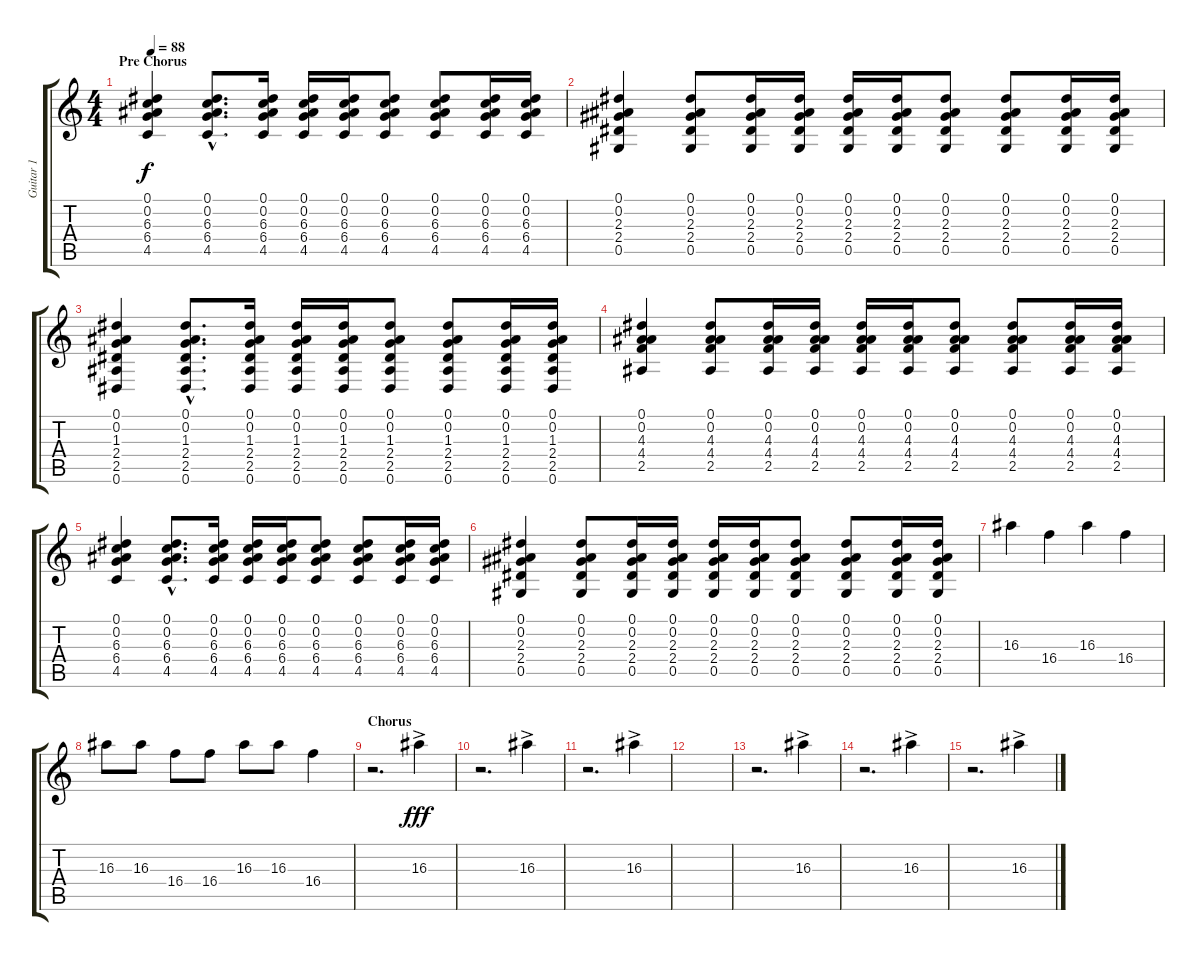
\track ("Guitar 1" "Guitar 1") {instrument electricguitarclean}
\staff {score tabs}
\tuning (Eb4 Bb3 Gb3 Db3 Ab2 Eb2) {hide}
\ts (4 4)
\section ("" "Pre Chorus")
\tempo 88
\clef g2
\ks c
(0.1 0.2 6.3 6.4 4.5).4{dy f instrument acousticguitarsteel} (0.1{hac} 0.2{hac} 6.3{hac} 6.4{hac} 4.5{hac}).8{d} (0.1 0.2 6.3 6.4 4.5).16 (0.1 0.2 6.3 6.4 4.5).16 (0.1 0.2 6.3 6.4 4.5).16 (0.1 0.2 6.3 6.4 4.5).8 (0.1 0.2 6.3 6.4 4.5).8 (0.1 0.2 6.3 6.4 4.5).16 (0.1 0.2 6.3 6.4 4.5).16 |
(0.1 0.2 2.3 2.4 0.5).4 (0.1 0.2 2.3 2.4 0.5).8 (0.1 0.2 2.3 2.4 0.5).16 (0.1 0.2 2.3 2.4 0.5).16 (0.1 0.2 2.3 2.4 0.5).16 (0.1 0.2 2.3 2.4 0.5).16 (0.1 0.2 2.3 2.4 0.5).8 (0.1 0.2 2.3 2.4 0.5).8 (0.1 0.2 2.3 2.4 0.5).16 (0.1 0.2 2.3 2.4 0.5).16 |
(0.1 0.2 1.3 2.4 2.5 0.6).4 (0.1{hac} 0.2{hac} 1.3{hac} 2.4{hac} 2.5{hac} 0.6{hac}).8{d} (0.1 0.2 1.3 2.4 2.5 0.6).16 (0.1 0.2 1.3 2.4 2.5 0.6).16 (0.1 0.2 1.3 2.4 2.5 0.6).16 (0.1 0.2 1.3 2.4 2.5 0.6).8 (0.1 0.2 1.3 2.4 2.5 0.6).8 (0.1 0.2 1.3 2.4 2.5 0.6).16 (0.1 0.2 1.3 2.4 2.5 0.6).16 |
(0.1 0.2 4.3 4.4 2.5).4 (0.1 0.2 4.3 4.4 2.5).8 (0.1 0.2 4.3 4.4 2.5).16 (0.1 0.2 4.3 4.4 2.5).16 (0.1 0.2 4.3 4.4 2.5).16 (0.1 0.2 4.3 4.4 2.5).16 (0.1 0.2 4.3 4.4 2.5).8 (0.1 0.2 4.3 4.4 2.5).8 (0.1 0.2 4.3 4.4 2.5).16 (0.1 0.2 4.3 4.4 2.5).16 |
(0.1 0.2 6.3 6.4 4.5).4{instrument acousticguitarsteel} (0.1{hac} 0.2{hac} 6.3{hac} 6.4{hac} 4.5{hac}).8{d} (0.1 0.2 6.3 6.4 4.5).16 (0.1 0.2 6.3 6.4 4.5).16 (0.1 0.2 6.3 6.4 4.5).16 (0.1 0.2 6.3 6.4 4.5).8 (0.1 0.2 6.3 6.4 4.5).8 (0.1 0.2 6.3 6.4 4.5).16 (0.1 0.2 6.3 6.4 4.5).16 |
(0.1 0.2 2.3 2.4 0.5).4 (0.1 0.2 2.3 2.4 0.5).8 (0.1 0.2 2.3 2.4 0.5).16 (0.1 0.2 2.3 2.4 0.5).16 (0.1 0.2 2.3 2.4 0.5).16 (0.1 0.2 2.3 2.4 0.5).16 (0.1 0.2 2.3 2.4 0.5).8 (0.1 0.2 2.3 2.4 0.5).8 (0.1 0.2 2.3 2.4 0.5).16 (0.1 0.2 2.3 2.4 0.5).16 |
16.3.4 16.4.4 16.3.4 16.4.4 |
16.3.8 16.3.8 16.4.8 16.4.8 16.3.8 16.3.8 16.4.4 |
\section ("" "Chorus")
r.2{d} 16.3{ac}.4{dy fff} |
r.2{d} 16.3{ac}.4 |
r.2{d} 16.3{ac}.4 |
|
r.2{d} 16.3{ac}.4 |
r.2{d} 16.3{ac}.4 |
r.2{d} 16.3{ac}.4
